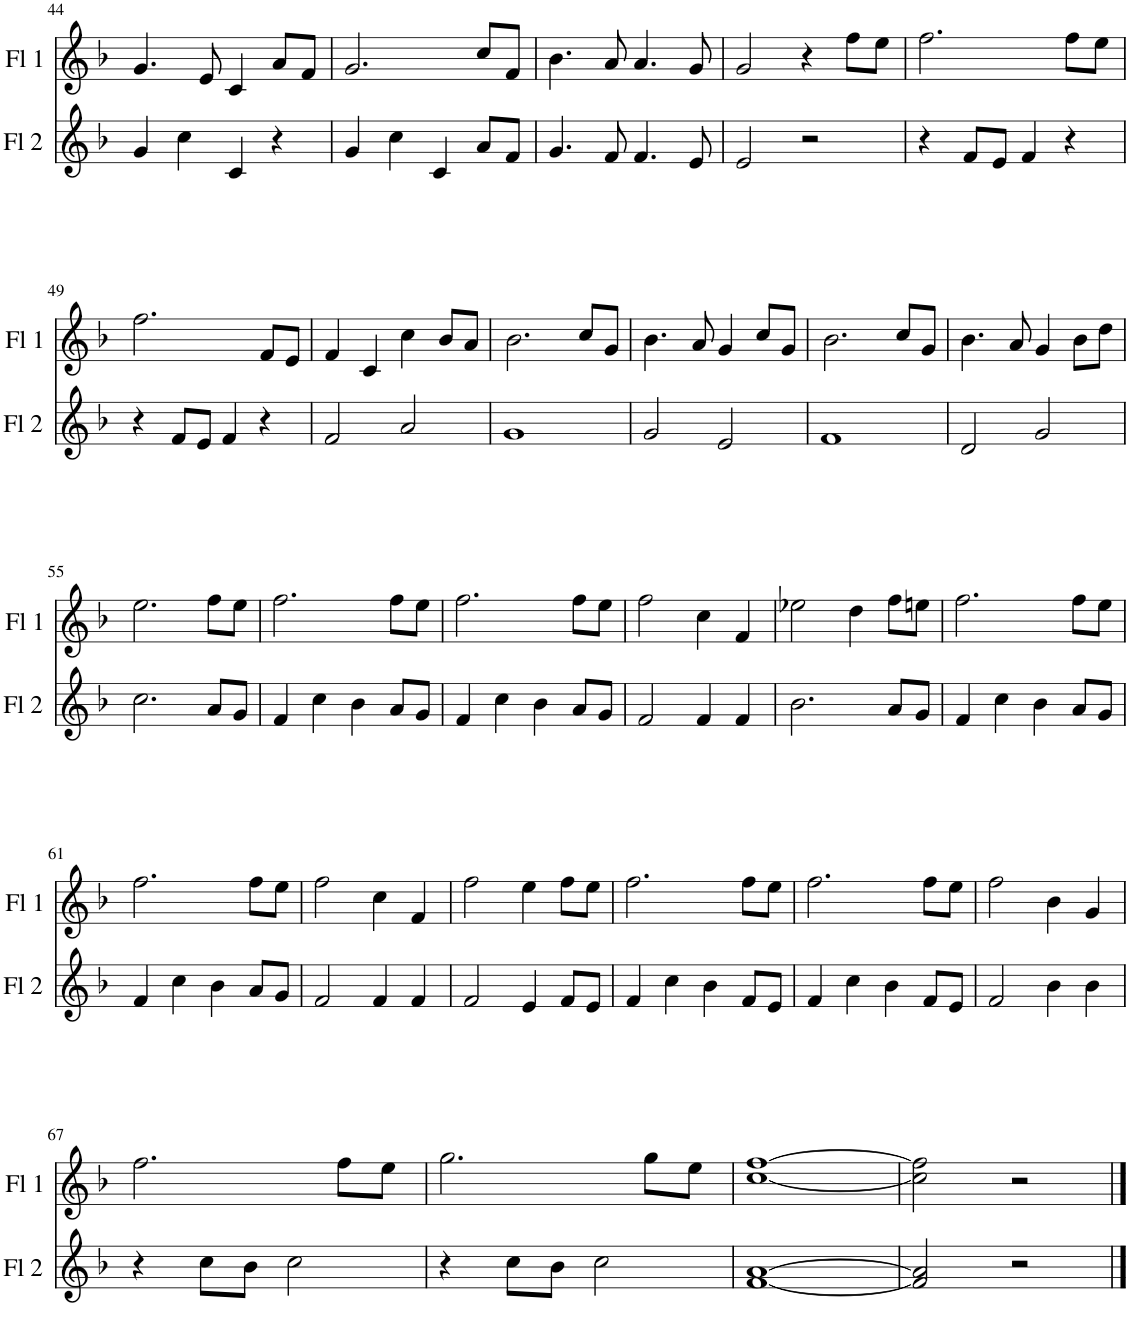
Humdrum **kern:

**kern	**kern
*part2	*part1
*staff2	*staff1
*I"Flauta 2	*I"Flauta 1
*I'Fl 2	*I'Fl 1
!!LO:PB:g=z
*clefG2	*clefG2
*k[b-]	*k[b-]
*M4/4	*M4/4
*met(c)	*met(c)
=44	=44
4g/	4.g/
4cc\	.
.	8e/
4c/	4c/
4r	8a/L
.	8f/J
=45	=45
4g/	2.g/
4cc\	.
4c/	.
8a/L	8cc/L
8f/J	8f/J
=46	=46
4.g/	4.b-\
8f/	8a/
4.f/	4.a/
8e/	8g/
=47	=47
2e/	2g/
2r	4r
.	8ff\L
.	8ee\J
=48	=48
4r	2.ff\
8f/L	.
8e/J	.
4f/	.
4r	8ff\L
.	8ee\J
!!LO:LB:g=z
=49	=49
4r	2.ff\
8f/L	.
8e/J	.
4f/	.
4r	8f/L
.	8e/J
=50	=50
2f/	4f/
.	4c/
2a/	4cc\
.	8b-/L
.	8a/J
=51	=51
1g	2.b-\
.	8cc/L
.	8g/J
=52	=52
2g/	4.b-\
.	8a/
2e/	4g/
.	8cc/L
.	8g/J
=53	=53
1f	2.b-\
.	8cc/L
.	8g/J
=54	=54
2d/	4.b-\
.	8a/
2g/	4g/
.	8b-\L
.	8dd\J
!!LO:LB:g=z
=55	=55
2.cc\	2.ee\
8a/L	8ff\L
8g/J	8ee\J
=56	=56
4f/	2.ff\
4cc\	.
4b-\	.
8a/L	8ff\L
8g/J	8ee\J
=57	=57
4f/	2.ff\
4cc\	.
4b-\	.
8a/L	8ff\L
8g/J	8ee\J
=58	=58
2f/	2ff\
4f/	4cc\
4f/	4f/
=59	=59
2.b-\	2ee-X\
.	4dd\
8a/L	8ff\L
8g/J	8een\J
=60	=60
4f/	2.ff\
4cc\	.
4b-\	.
8a/L	8ff\L
8g/J	8ee\J
!!LO:LB:g=z
=61	=61
4f/	2.ff\
4cc\	.
4b-\	.
8a/L	8ff\L
8g/J	8ee\J
=62	=62
2f/	2ff\
4f/	4cc\
4f/	4f/
=63	=63
2f/	2ff\
4e/	4ee\
8f/L	8ff\L
8e/J	8ee\J
=64	=64
4f/	2.ff\
4cc\	.
4b-\	.
8f/L	8ff\L
8e/J	8ee\J
=65	=65
4f/	2.ff\
4cc\	.
4b-\	.
8f/L	8ff\L
8e/J	8ee\J
=66	=66
2f/	2ff\
4b-\	4b-\
4b-\	4g/
!!LO:LB:g=z
=67	=67
4r	2.ff\
8cc\L	.
8b-\J	.
2cc\	.
.	8ff\L
.	8ee\J
=68	=68
4r	2.gg\
8cc\L	.
8b-\J	.
2cc\	.
.	8gg\L
.	8ee\J
=69	=69
[1f [1a	[1cc [1ff
=70	=70
2f/] 2a/]	2cc\] 2ff\]
2r	2r
==	==
*-	*-
